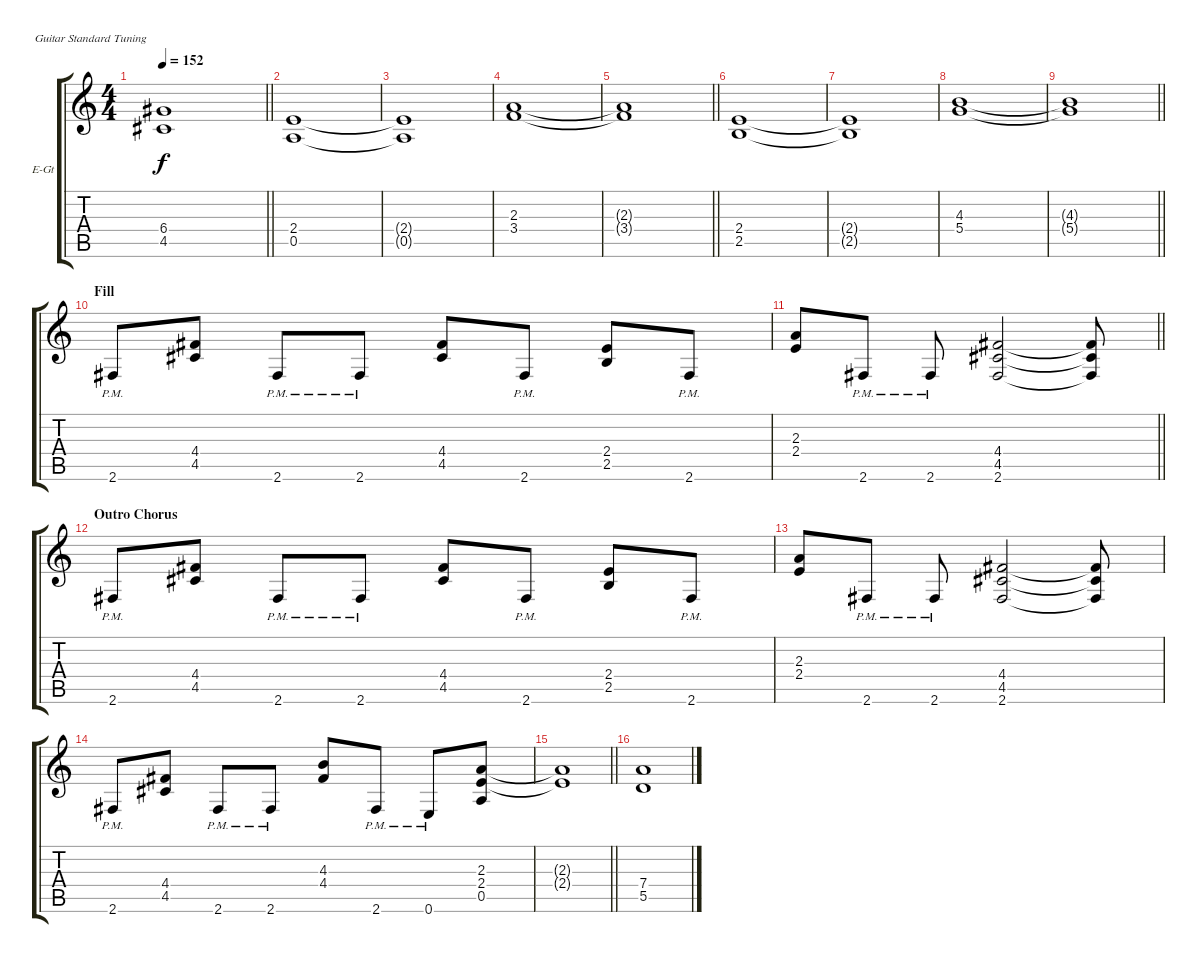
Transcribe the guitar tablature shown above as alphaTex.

\bracketExtendMode groupsimilarinstruments
\firstSystemTrackNameOrientation horizontal
\otherSystemsTrackNameOrientation horizontal
\track ("Gtr 1" "E-Gt") {instrument overdrivenguitar}
\staff {score tabs}
\tuning (E4 B3 G3 D3 A2 E2)
\ts (4 4)
\tempo 152
\clef g2
\barLineRight lightlight
\ks c
(6.4 4.5).1{dy f} |
(2.4 0.5).1 |
(2.4{t} 0.5{t}).1 |
(2.3 3.4).1 |
\barLineRight lightlight
(2.3{t} 3.4{t}).1 |
(2.4 2.5).1 |
(2.4{t} 2.5{t}).1 |
(4.3 5.4).1 |
\barLineRight lightlight
(4.3{t} 5.4{t}).1 |
\section ("" "Fill")
2.6{pm}.8 (4.4 4.5).8 2.6{pm}.8 2.6{pm}.8 (4.4 4.5).8 2.6{pm}.8 (2.4 2.5).8 2.6{pm}.8 |
\barLineRight lightlight
(2.3 2.4).8 2.6{pm}.8 2.6{pm}.8 (4.4 4.5 2.6).2 (4.4{t} 4.5{t} 2.6{t}).8 |
\section ("" "Outro Chorus")
2.6{pm}.8 (4.4 4.5).8 2.6{pm}.8 2.6{pm}.8 (4.4 4.5).8 2.6{pm}.8 (2.4 2.5).8 2.6{pm}.8 |
(2.3 2.4).8 2.6{pm}.8 2.6{pm}.8 (4.4 4.5 2.6).2 (4.4{t} 4.5{t} 2.6{t}).8 |
2.6{pm}.8 (4.4 4.5).8 2.6{pm}.8 2.6{pm}.8 (4.3 4.4).8 2.6{pm}.8 0.6{pm}.8 (2.3 2.4 0.5).8 |
\barLineRight lightlight
(2.3{t} 2.4{t}).1 |
(7.4 5.5).1
